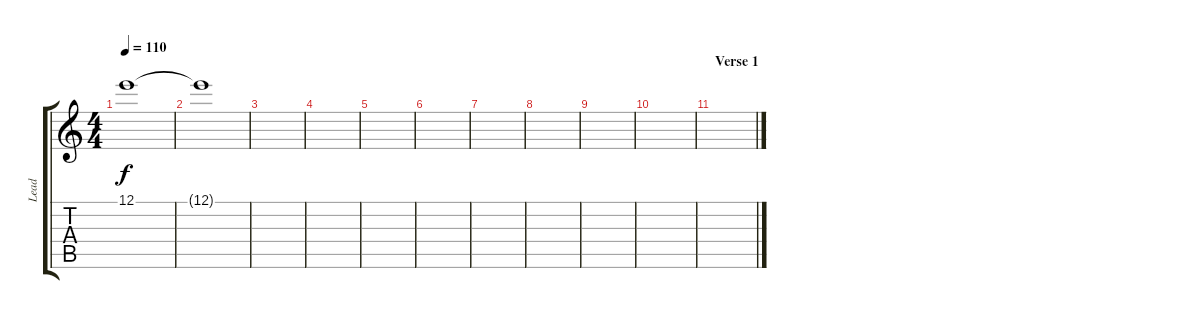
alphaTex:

\track ("Lead" "Lead") {instrument distortionguitar}
\staff {score tabs}
\tuning (E4 B3 G3 D3 A2 E2) {hide}
\ts (4 4)
\tempo 110
\clef g2
\ks c
12.1{t}.1{dy f} |
12.1{t}.1 |
|
|
|
|
|
|
|
|
\section ("" "Verse 1")
